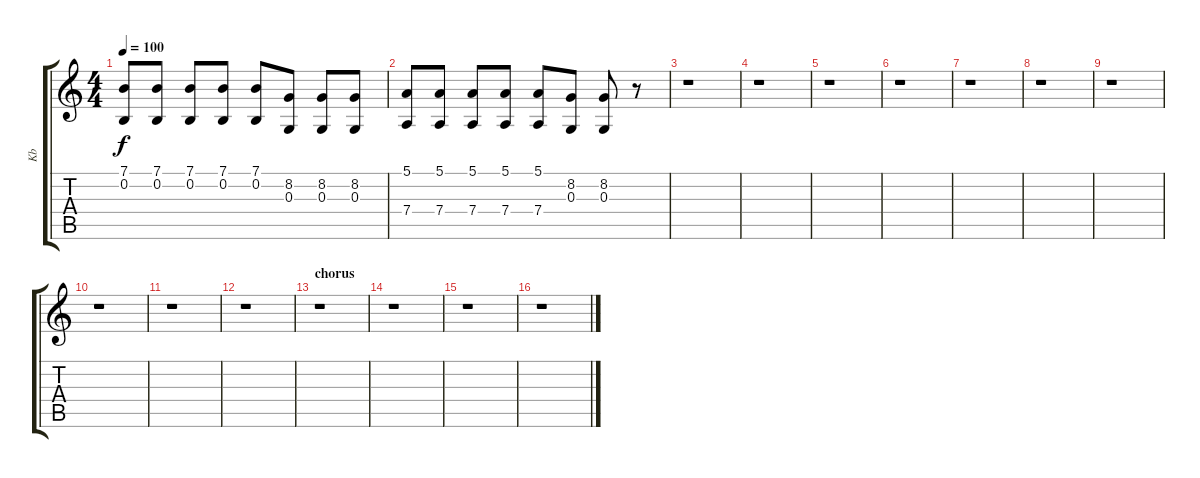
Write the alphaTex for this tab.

\track ("Kb" "Kb") {instrument electricgrandpiano}
\staff {score tabs}
\tuning (E4 B3 G3 D3 A2 E2) {hide}
\ts (4 4)
\tempo 100
\clef g2
\ks c
(7.1 0.2).8{dy f} (7.1 0.2).8 (7.1 0.2).8 (7.1 0.2).8 (7.1 0.2).8 (8.2 0.3).8 (8.2 0.3).8 (8.2 0.3).8 |
(5.1 7.4).8 (5.1 7.4).8 (5.1 7.4).8 (5.1 7.4).8 (5.1 7.4).8 (8.2 0.3).8 (8.2 0.3).8 r.8 |
r.1 |
r.1 |
r.1 |
r.1 |
r.1 |
r.1 |
r.1 |
r.1 |
r.1 |
r.1 |
\section ("" "chorus")
r.1 |
r.1 |
r.1 |
r.1
